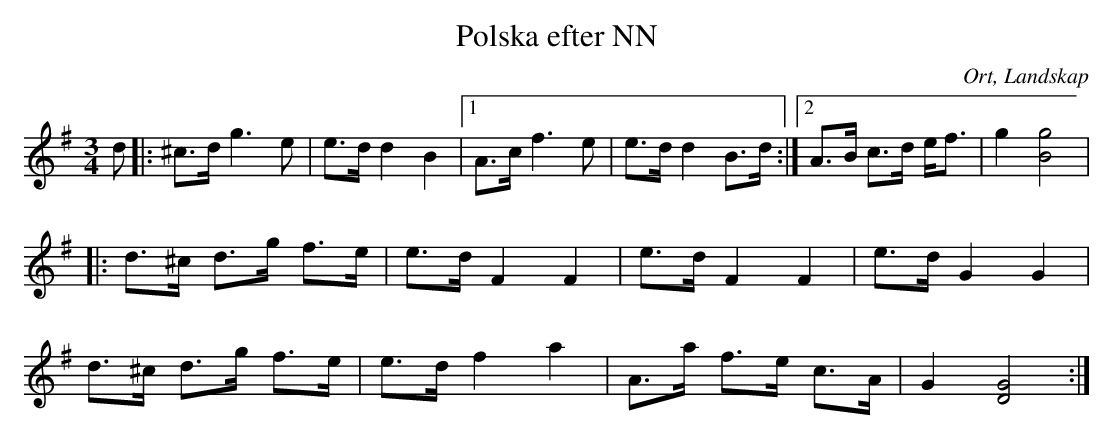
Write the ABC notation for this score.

X:1
T:Polska efter NN
O:Ort, Landskap
M:3/4
L:1/8
K:G
d|: ^c>d g3 e|e>d d2 B2|1 A>c f3 e|e>d d2 B>d :|2 A>B c>d e<f|g2 [B4g4]|
|:d>^c d>g f>e|e>d F2 F2|e>d F2 F2|e>d G2 G2|
d>^c d>g f>e|e>d f2 a2|A>a f>e c>A|G2 [D4G4]:|
